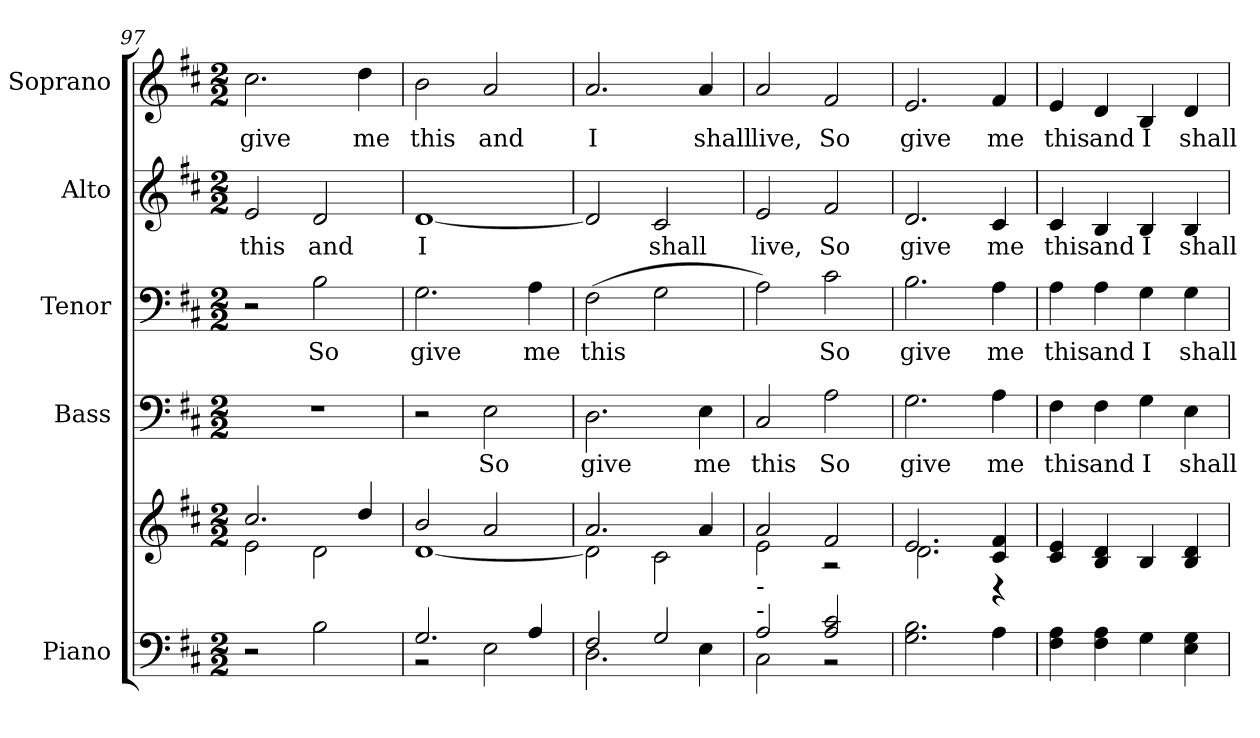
**kern	**kern	**kern	**text	**kern	**text	**kern	**text	**kern	**text
*part5	*part5	*part4	*part4	*part3	*part3	*part2	*part2	*part1	*part1
*staff6	*staff5	*staff4	*staff4	*staff3	*staff3	*staff2	*staff2	*staff1	*staff1
*I"Piano	*	*I"Bass	*	*I"Tenor	*	*I"Alto	*	*I"Soprano	*
*I'Pno.	*	*I'B.	*	*I'T.	*	*I'A.	*	*I'S.	*
*clefF4	*clefG2	*clefF4	*	*clefF4	*	*clefG2	*	*clefG2	*
*k[f#c#]	*k[f#c#]	*k[f#c#]	*	*k[f#c#]	*	*k[f#c#]	*	*k[f#c#]	*
*D:	*D:	*D:	*	*D:	*	*D:	*	*D:	*
*M2/2	*M2/2	*M2/2	*	*M2/2	*	*M2/2	*	*M2/2	*
=97	=97	=97	=97	=97	=97	=97	=97	=97	=97
*	*^	*	*	*	*	*	*	*	*
!	!	!	!	!	!	!	!	!LO:LY:b:color=#000000	!	!
!	!	!	!	!	!	!	!	!	!	!LO:LY:b:color=#000000
2r	2.cc#i/	2ei\	1r	.	2r	.	2ei/	this	2.cc#i\	give
!	!	!	!	!	!	!LO:LY:b:color=#000000	!	!	!	!
!	!	!	!	!	!	!	!	!LO:LY:b:color=#000000	!	!
2Bi\	.	2di\	.	.	2Bi\	So	2di/	and	.	.
!	!	!	!	!	!	!	!	!	!	!LO:LY:b:color=#000000
.	4ddi/	.	.	.	.	.	.	.	4ddi\	me
=98	=98	=98	=98	=98	=98	=98	=98	=98	=98	=98
*^	*	*	*	*	*	*	*	*	*	*
!	!	!	!	!	!	!	!LO:LY:b:color=#000000	!	!	!	!
!	!	!	!	!	!	!	!	!	!LO:LY:b:color=#000000	!	!
!	!	!	!	!	!	!	!	!	!	!	!LO:LY:b:color=#000000
2.Gi/	2r	2bi/	[<1di	2r	.	2.Gi\	give	[<1di	I	2bi\	this
!	!	!	!	!	!LO:LY:b:color=#000000	!	!	!	!	!	!
!	!	!	!	!	!	!	!	!	!	!	!LO:LY:b:color=#000000
.	2Ei\	2ai/	.	2Ei\	So	.	.	.	.	2ai/	and
!	!	!	!	!	!	!	!LO:LY:b:color=#000000	!	!	!	!
4Ai/	.	.	.	.	.	4Ai\	me	.	.	.	.
=99	=99	=99	=99	=99	=99	=99	=99	=99	=99	=99	=99
!	!	!	!	!	!LO:LY:b:color=#000000	!	!	!	!	!	!
!	!	!	!	!	!	!	!LO:LY:b:color=#000000	!	!	!	!
!	!	!	!	!	!	!	!	!	!	!	!LO:LY:b:color=#000000
2F#i/	2.Di\	2.ai/	2di\]	2.Di\	give	(2F#i\	this	2di/]	.	2.ai/	I
!	!	!	!	!	!	!	!	!	!LO:LY:b:color=#000000	!	!
2Gi/	.	.	2c#i\	.	.	2Gi\	.	2c#i/	shall	.	.
!	!	!	!	!	!LO:LY:b:color=#000000	!	!	!	!	!	!
!	!	!	!	!	!	!	!	!	!	!	!LO:LY:b:color=#000000
.	4Ei\	4ai/	.	4Ei\	me	.	.	.	.	4ai/	shall
=100	=100	=100	=100	=100	=100	=100	=100	=100	=100	=100	=100
!	!	!	!	!	!LO:LY:b:color=#000000	!	!	!	!	!	!
!	!	!	!	!	!	!	!	!	!LO:LY:b:color=#000000	!	!
!	!	!LO:TX:b:t=-	!	!	!	!	!	!	!	!	!
!LO:TX:a:t=-	!	!	!	!	!	!	!	!	!	!	!
!	!	!	!	!	!	!	!	!	!	!	!LO:LY:b:color=#000000
2Ai/	2C#i\	2ai/	2ei\	2C#i/	this	2Ai\)	.	2ei/	live,	2ai/	live,
!	!	!	!	!	!LO:LY:b:color=#000000	!	!	!	!	!	!
!	!	!	!	!	!	!	!LO:LY:b:color=#000000	!	!	!	!
!	!	!	!	!	!	!	!	!	!LO:LY:b:color=#000000	!	!
!	!	!	!	!	!	!	!	!	!	!	!LO:LY:b:color=#000000
2Ai/ 2c#i	2r	2f#i/	2r	2Ai\	So	2c#i\	So	2f#i/	So	2f#i/	So
*v	*v	*	*	*	*	*	*	*	*	*	*
=101	=101	=101	=101	=101	=101	=101	=101	=101	=101	=101
*^	*	*	*	*	*	*	*	*	*	*
!	!	!	!	!	!LO:LY:b:color=#000000	!	!	!	!	!	!
*v	*v	*	*	*	*	*	*	*	*	*	*
*^	*	*	*	*	*	*	*	*	*	*
!	!	!	!	!	!	!	!LO:LY:b:color=#000000	!	!	!	!
*v	*v	*	*	*	*	*	*	*	*	*	*
*^	*	*	*	*	*	*	*	*	*	*
!	!	!	!	!	!	!	!	!	!LO:LY:b:color=#000000	!	!
*v	*v	*	*	*	*	*	*	*	*	*	*
*^	*	*	*	*	*	*	*	*	*	*
!	!	!	!	!	!	!	!	!	!	!	!LO:LY:b:color=#000000
*v	*v	*	*	*	*	*	*	*	*	*	*
2.Gi\ 2.Bi	2.ei/	2.di\	2.Gi\	give	2.Bi\	give	2.di/	give	2.ei/	give
!	!	!	!	!LO:LY:b:color=#000000	!	!	!	!	!	!
!	!	!	!	!	!	!LO:LY:b:color=#000000	!	!	!	!
!	!	!	!	!	!	!	!	!LO:LY:b:color=#000000	!	!
!	!	!	!	!	!	!	!	!	!	!LO:LY:b:color=#000000
4Ai\	4c#i/ 4f#i	4r	4Ai\	me	4Ai\	me	4c#i/	me	4f#i/	me
*	*v	*v	*	*	*	*	*	*	*	*
!!LO:PB:g=z
=102	=102	=102	=102	=102	=102	=102	=102	=102	=102
*	*^	*	*	*	*	*	*	*	*
!	!	!	!	!LO:LY:b:color=#000000	!	!	!	!	!	!
*	*v	*v	*	*	*	*	*	*	*	*
*	*^	*	*	*	*	*	*	*	*
!	!	!	!	!	!	!LO:LY:b:color=#000000	!	!	!	!
*	*v	*v	*	*	*	*	*	*	*	*
*	*^	*	*	*	*	*	*	*	*
!	!	!	!	!	!	!	!	!LO:LY:b:color=#000000	!	!
*	*v	*v	*	*	*	*	*	*	*	*
*	*^	*	*	*	*	*	*	*	*
!	!	!	!	!	!	!	!	!	!	!LO:LY:b:color=#000000
*	*v	*v	*	*	*	*	*	*	*	*
4F#i\ 4Ai	4c#i/ 4ei	4F#i\	this	4Ai\	this	4c#i/	this	4ei/	this
!	!	!	!LO:LY:b:color=#000000	!	!	!	!	!	!
!	!	!	!	!	!LO:LY:b:color=#000000	!	!	!	!
!	!	!	!	!	!	!	!LO:LY:b:color=#000000	!	!
!	!	!	!	!	!	!	!	!	!LO:LY:b:color=#000000
4F#i\ 4Ai	4Bi/ 4di	4F#i\	and	4Ai\	and	4Bi/	and	4di/	and
!	!	!	!LO:LY:b:color=#000000	!	!	!	!	!	!
!	!	!	!	!	!LO:LY:b:color=#000000	!	!	!	!
!	!	!	!	!	!	!	!LO:LY:b:color=#000000	!	!
!	!	!	!	!	!	!	!	!	!LO:LY:b:color=#000000
4Gi\	4Bi/	4Gi\	I	4Gi\	I	4Bi/	I	4Bi/	I
!	!	!	!LO:LY:b:color=#000000	!	!	!	!	!	!
!	!	!	!	!	!LO:LY:b:color=#000000	!	!	!	!
!	!	!	!	!	!	!	!LO:LY:b:color=#000000	!	!
!	!	!	!	!	!	!	!	!	!LO:LY:b:color=#000000
4Ei\ 4Gi	4Bi/ 4di	4Ei\	shall	4Gi\	shall	4Bi/	shall	4di/	shall
=	=	=	=	=	=	=	=	=	=
*-	*-	*-	*-	*-	*-	*-	*-	*-	*-
